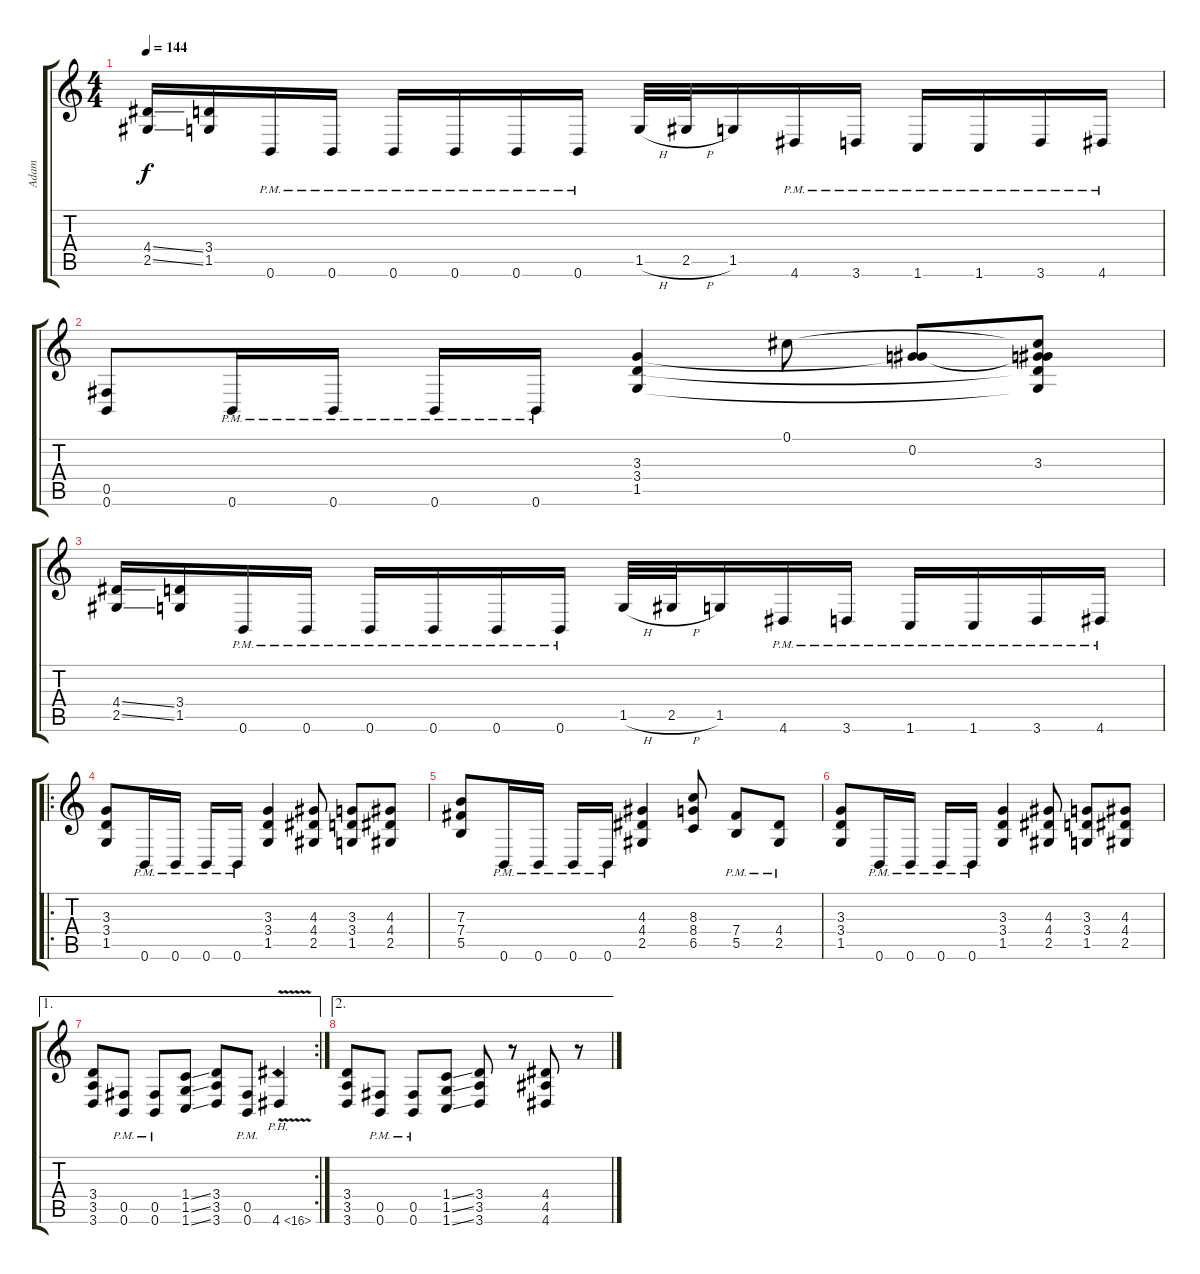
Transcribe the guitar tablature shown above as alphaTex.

\track ("Adam" "Adam") {instrument distortionguitar}
\staff {score tabs}
\tuning (Db4 Ab3 E3 B2 Gb2 B1) {hide}
\ts (4 4)
\tempo 144
\clef g2
\ks c
(4.4{ss} 2.5{ss}).16{dy f} (3.4 1.5).16 0.6{pm}.16 0.6{pm}.16 0.6{pm}.16 0.6{pm}.16 0.6{pm}.16 0.6{pm}.16 1.5{h}.32 2.5{h}.32 1.5.16 4.6{pm}.16 3.6{pm}.16 1.6{pm}.16 1.6{pm}.16 3.6{pm}.16 4.6{pm}.16 |
(0.5 0.6).8 0.6{pm}.16 0.6{pm}.16 0.6{pm}.16 0.6{pm}.16 (3.3 3.4 1.5).4 0.1.8 (0.2 3.3{t}).8 (0.1{t} 0.2{t} 3.3 3.4{t} 1.5{t}).8 |
(4.4{ss} 2.5{ss}).16 (3.4 1.5).16 0.6{pm}.16 0.6{pm}.16 0.6{pm}.16 0.6{pm}.16 0.6{pm}.16 0.6{pm}.16 1.5{h}.32 2.5{h}.32 1.5.16 4.6{pm}.16 3.6{pm}.16 1.6{pm}.16 1.6{pm}.16 3.6{pm}.16 4.6{pm}.16 |
\ro
(3.3 3.4 1.5).8 0.6{pm}.16 0.6{pm}.16 0.6{pm}.16 0.6{pm}.16 (3.3 3.4 1.5).4 (4.3 4.4 2.5).8 (3.3 3.4 1.5).8 (4.3 4.4 2.5).8 |
(7.3 7.4 5.5).8 0.6{pm}.16 0.6{pm}.16 0.6{pm}.16 0.6{pm}.16 (4.3 4.4 2.5).4 (8.3 8.4 6.5).8 (7.4{pm} 5.5{pm}).8 (4.4{pm} 2.5{pm}).8 |
(3.3 3.4 1.5).8 0.6{pm}.16 0.6{pm}.16 0.6{pm}.16 0.6{pm}.16 (3.3 3.4 1.5).4 (4.3 4.4 2.5).8 (3.3 3.4 1.5).8 (4.3 4.4 2.5).8 |
\ae 1
\rc 2
(3.4 3.5 3.6).8 (0.5{pm} 0.6{pm}).8 (0.5{pm} 0.6{pm}).8 (1.4{ss} 1.5{ss} 1.6{ss}).8 (3.4 3.5 3.6).8 (0.5{pm} 0.6).8 4.6{ph 12 v}.4 |
\ae 2
(3.4 3.5 3.6).8 (0.5{pm} 0.6{pm}).8 (0.5{pm} 0.6{pm}).8 (1.4{ss} 1.5{ss} 1.6{ss}).8 (3.4 3.5 3.6).8 r.8 (4.4 4.5 4.6).8 r.8
